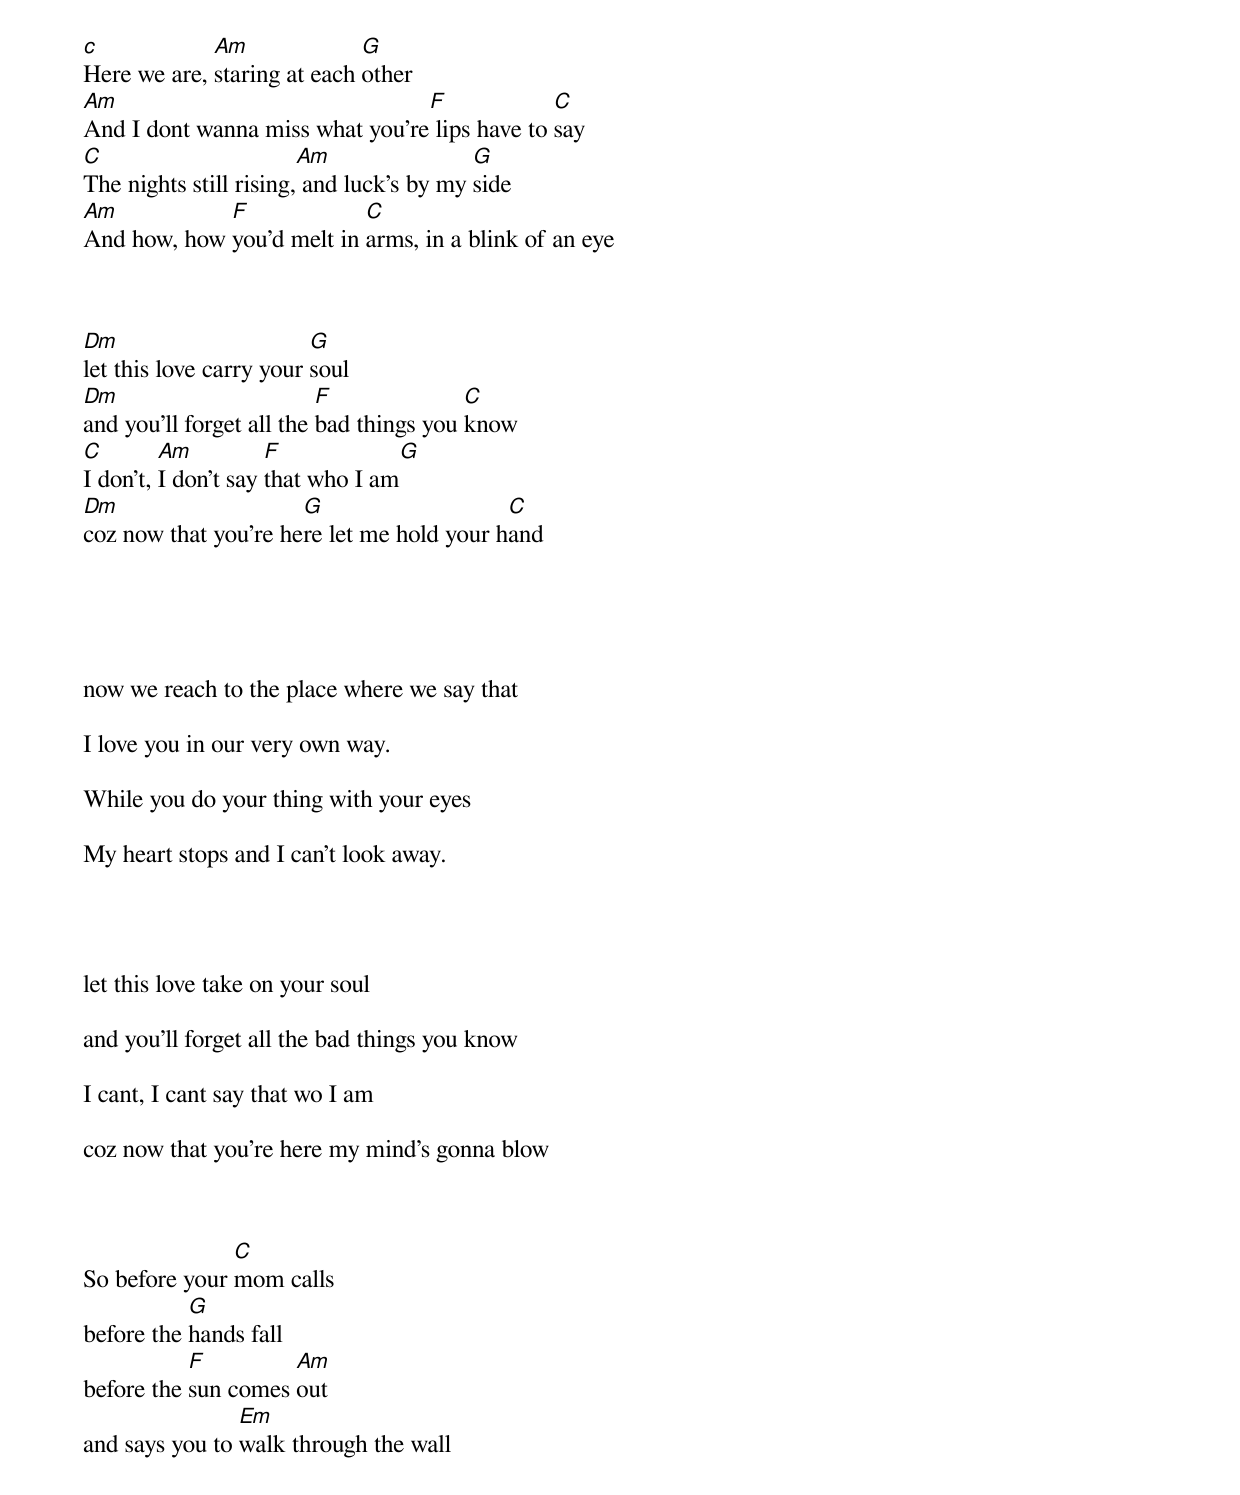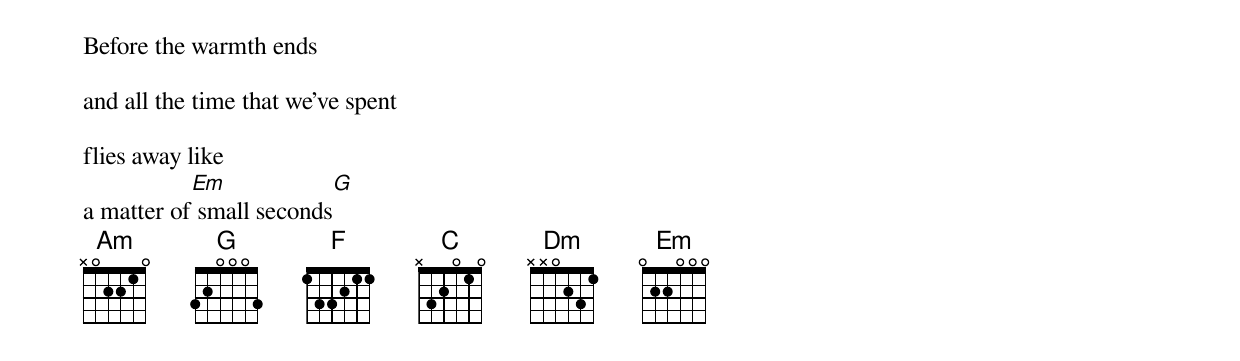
c            Am              G
Here we are, staring at each other
Am                               F             C
And I dont wanna miss what you're lips have to say
C                       Am                G
The nights still rising, and luck's by my side
Am           F             C
And how, how you'd melt in arms, in a blink of an eye



Dm                       G
let this love carry your soul
Dm                        F              C
and you'll forget all the bad things you know
C        Am          F            G
I don't, I don't say that who I am
Dm                    G                    C
coz now that you're here let me hold your hand





now we reach to the place where we say that

I love you in our very own way.

While you do your thing with your eyes

My heart stops and I can't look away.




let this love take on your soul

and you'll forget all the bad things you know

I cant, I cant say that wo I am

coz now that you're here my mind's gonna blow



               C
So before your mom calls
           G
before the hands fall
           F         Am
before the sun comes out
                Em
and says you to walk through the wall



Before the warmth ends

and all the time that we've spent

flies away like
           Em            G
a matter of small seconds
